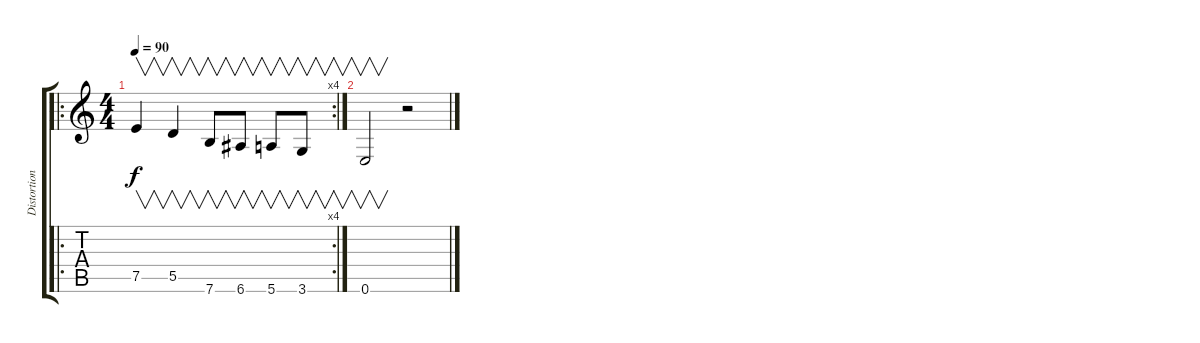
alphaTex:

\track ("Distortion Guitar" "Distortion") {instrument distortionguitar}
\staff {score tabs}
\tuning (E4 B3 G3 D3 A2 E2) {hide}
\ro
\rc 4
\ts (4 4)
\tempo 90
\clef g2
\ks c
7.5.4{v dy f} 5.5.4{v} 7.6.8{v} 6.6.8{v} 5.6.8{v} 3.6.8{v} |
0.6.2{v} r.2
